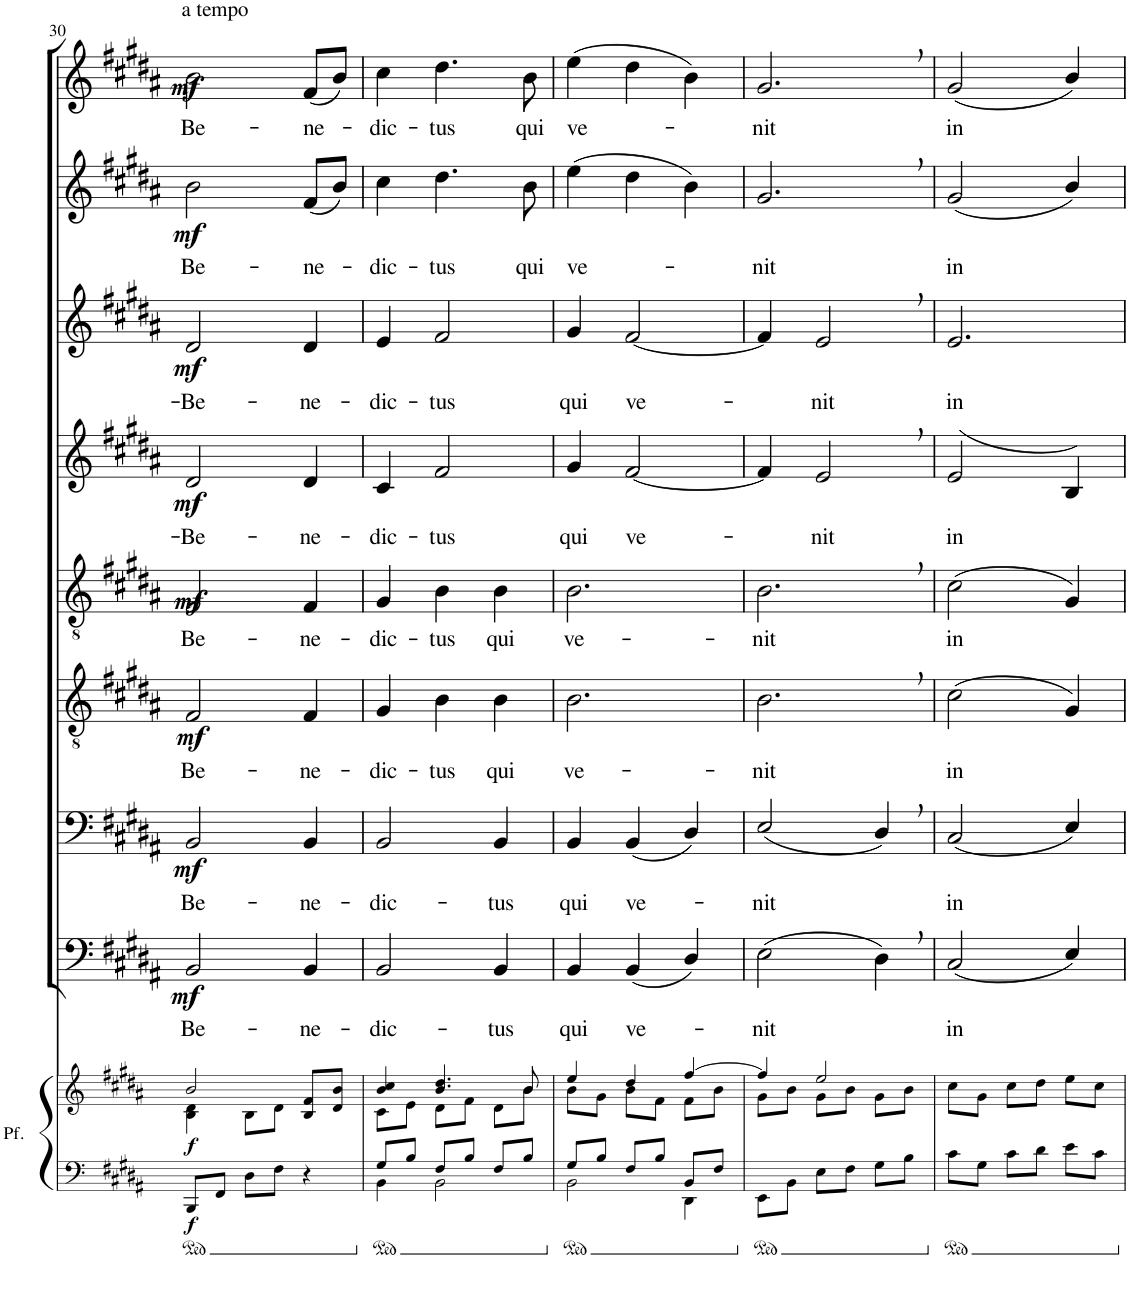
**kern	**kern	**dynam	**kern	**text	**dynam	**kern	**text	**dynam	**kern	**text	**dynam	**kern	**text	**dynam	**kern	**text	**dynam	**kern	**text	**dynam	**kern	**text	**dynam	**kern	**text	**dynam
*part9	*part9	*part9	*part8	*part8	*part8	*part7	*part7	*part7	*part6	*part6	*part6	*part5	*part5	*part5	*part4	*part4	*part4	*part3	*part3	*part3	*part2	*part2	*part2	*part1	*part1	*part1
*staff10	*staff9	*staff9/10	*staff8	*staff8	*staff8	*staff7	*staff7	*staff7	*staff6	*staff6	*staff6	*staff5	*staff5	*staff5	*staff4	*staff4	*staff4	*staff3	*staff3	*staff3	*staff2	*staff2	*staff2	*staff1	*staff1	*staff1
*I"Piano	*	*	*I"Bassi II	*	*	*I"Bassi I	*	*	*I"Tenori II	*	*	*I"Tenori I	*	*	*I"Contralti II	*	*	*I"Contralti I	*	*	*I"Soprani II	*	*	*I"Soprani I	*	*
!!LO:PB:g=z
*clefF4	*clefG2	*	*clefF4	*	*	*clefF4	*	*	*clefGv2	*	*	*clefGv2	*	*	*clefG2	*	*	*clefG2	*	*	*clefG2	*	*	*clefG2	*	*
*k[f#c#g#d#a#]	*k[f#c#g#d#a#]	*	*k[f#c#g#d#a#]	*	*	*k[f#c#g#d#a#]	*	*	*k[f#c#g#d#a#]	*	*	*k[f#c#g#d#a#]	*	*	*k[f#c#g#d#a#]	*	*	*k[f#c#g#d#a#]	*	*	*k[f#c#g#d#a#]	*	*	*k[f#c#g#d#a#]	*	*
*B:	*B:	*	*B:	*	*	*B:	*	*	*B:	*	*	*B:	*	*	*B:	*	*	*B:	*	*	*B:	*	*	*B:	*	*
*M3/4	*M3/4	*	*M3/4	*	*	*M3/4	*	*	*M3/4	*	*	*M3/4	*	*	*M3/4	*	*	*M3/4	*	*	*M3/4	*	*	*M3/4	*	*
=30	=30	=30	=30	=30	=30	=30	=30	=30	=30	=30	=30	=30	=30	=30	=30	=30	=30	=30	=30	=30	=30	=30	=30	=30	=30	=30
*	*^	*	*	*	*	*	*	*	*	*	*	*	*	*	*	*	*	*	*	*	*	*	*	*	*	*
!	!	!	!	!	!	!	!	!	!	!	!	!	!	!	!	!	!	!	!	!	!	!	!	!	!LO:TX:a:t=a tempo	!	!
!	!	!	!LO:DY:b=2	!	!LO:LY:b	!	!	!LO:LY:b	!	!	!LO:LY:b	!	!	!LO:LY:b	!	!	!LO:LY:b	!	!	!LO:LY:b	!	!	!LO:LY:b	!	!	!LO:LY:b	!
!	!	!	!LO:DY:n=1:b	!	!	!LO:DY:b	!	!	!LO:DY:b	!	!	!LO:DY:b	!	!	!LO:DY:b	!	!	!LO:DY:b	!	!	!LO:DY:b	!	!	!LO:DY:b	!	!	!LO:DY:b
8BBB/L	2b/	4B\ 4d#\	f f	2BB/	Be-	mf	2BB/	Be-	mf	2F#/	Be-	mf	2F#/	Be-	mf	2d#/	Be-	mf	2d#/	-Be-	mf	2b\	Be-	mf	2b\	Be-	mf
8FF#/J	.	.	.	.	.	.	.	.	.	.	.	.	.	.	.	.	.	.	.	.	.	.	.	.	.	.	.
8D#\L	.	8B\L	.	.	.	.	.	.	.	.	.	.	.	.	.	.	.	.	.	.	.	.	.	.	.	.	.
8F#\J	.	8d#\J	.	.	.	.	.	.	.	.	.	.	.	.	.	.	.	.	.	.	.	.	.	.	.	.	.
!	!	!	!	!	!LO:LY:b	!	!	!LO:LY:b	!	!	!LO:LY:b	!	!	!LO:LY:b	!	!	!LO:LY:b	!	!	!LO:LY:b	!	!	!LO:LY:b	!	!	!LO:LY:b	!
4r	8B/ 8f#/L	4ryy	.	4BB/	-ne-	.	4BB/	-ne-	.	4F#/	-ne-	.	4F#/	-ne-	.	4d#/	-ne-	.	4d#/	-ne-	.	(8f#/L	-ne-	.	(8f#/L	-ne-	.
.	8d#/ 8b/J	.	.	.	.	.	.	.	.	.	.	.	.	.	.	.	.	.	.	.	.	8b/J)	.	.	8b/J)	.	.
=31	=31	=31	=31	=31	=31	=31	=31	=31	=31	=31	=31	=31	=31	=31	=31	=31	=31	=31	=31	=31	=31	=31	=31	=31	=31	=31	=31
*^	*	*	*	*	*	*	*	*	*	*	*	*	*	*	*	*	*	*	*	*	*	*	*	*	*	*	*
!	!	!	!	!	!	!LO:LY:b	!	!	!LO:LY:b	!	!	!LO:LY:b	!	!	!LO:LY:b	!	!	!LO:LY:b	!	!	!LO:LY:b	!	!	!LO:LY:b	!	!	!LO:LY:b	!
8G#/L	4BB\	4b/ 4cc#/	8c#\L	.	2BB/	-dic-	.	2BB/	-dic-	.	4G#/	-dic-	.	4G#/	-dic-	.	4c#/	-dic-	.	4e/	-dic-	.	4cc#\	-dic-	.	4cc#\	-dic-	.
8B/J	.	.	8e\J	.	.	.	.	.	.	.	.	.	.	.	.	.	.	.	.	.	.	.	.	.	.	.	.	.
!	!	!	!	!	!	!	!	!	!	!	!	!LO:LY:b	!	!	!LO:LY:b	!	!	!LO:LY:b	!	!	!LO:LY:b	!	!	!LO:LY:b	!	!	!LO:LY:b	!
8F#/L	2BB\	4.b/ 4.dd#/	8d#\L	.	.	.	.	.	.	.	4B\	-tus	.	4B\	-tus	.	2f#/	-tus	.	2f#/	-tus	.	4.dd#\	-tus	.	4.dd#\	-tus	.
8B/J	.	.	8f#\J	.	.	.	.	.	.	.	.	.	.	.	.	.	.	.	.	.	.	.	.	.	.	.	.	.
!	!	!	!	!	!	!LO:LY:b	!	!	!LO:LY:b	!	!	!LO:LY:b	!	!	!LO:LY:b	!	!	!	!	!	!	!	!	!	!	!	!	!
8F#/L	.	.	8d#\L	.	4BB/	-tus	.	4BB/	-tus	.	4B\	qui	.	4B\	qui	.	.	.	.	.	.	.	.	.	.	.	.	.
!	!	!	!	!	!	!	!	!	!	!	!	!	!	!	!	!	!	!	!	!	!	!	!	!LO:LY:b	!	!	!LO:LY:b	!
8B/J	.	8b/	8b\J	.	.	.	.	.	.	.	.	.	.	.	.	.	.	.	.	.	.	.	8b\	qui	.	8b\	qui	.
=32	=32	=32	=32	=32	=32	=32	=32	=32	=32	=32	=32	=32	=32	=32	=32	=32	=32	=32	=32	=32	=32	=32	=32	=32	=32	=32	=32	=32
!	!	!	!	!	!	!LO:LY:b	!	!	!LO:LY:b	!	!	!LO:LY:b	!	!	!LO:LY:b	!	!	!LO:LY:b	!	!	!LO:LY:b	!	!	!LO:LY:b	!	!	!LO:LY:b	!
8G#/L	2BB\	4ee/	8b\L	.	4BB/	qui	.	4BB/	qui	.	2.B\	ve-	.	2.B\	ve-	.	4g#/	qui	.	4g#/	qui	.	(4ee\	ve-	.	(4ee\	ve-	.
8B/J	.	.	8g#\J	.	.	.	.	.	.	.	.	.	.	.	.	.	.	.	.	.	.	.	.	.	.	.	.	.
!	!	!	!	!	!	!LO:LY:b	!	!	!LO:LY:b	!	!	!	!	!	!	!	!	!LO:LY:b	!	!	!LO:LY:b	!	!	!	!	!	!	!
8F#/L	.	4dd#/	8b\L	.	(4BB/	ve-	.	(4BB/	ve-	.	.	.	.	.	.	.	[2f#/	ve-	.	[2f#/	ve-	.	4dd#\	.	.	4dd#\	.	.
8B/J	.	.	8f#\J	.	.	.	.	.	.	.	.	.	.	.	.	.	.	.	.	.	.	.	.	.	.	.	.	.
8BB/L	4DD#\	[4ff#/	8f#\L	.	4D#/)	.	.	4D#/)	.	.	.	.	.	.	.	.	.	.	.	.	.	.	4b\)	.	.	4b\)	.	.
8F#/J	.	.	8b\J	.	.	.	.	.	.	.	.	.	.	.	.	.	.	.	.	.	.	.	.	.	.	.	.	.
*v	*v	*	*	*	*	*	*	*	*	*	*	*	*	*	*	*	*	*	*	*	*	*	*	*	*	*	*	*
=33	=33	=33	=33	=33	=33	=33	=33	=33	=33	=33	=33	=33	=33	=33	=33	=33	=33	=33	=33	=33	=33	=33	=33	=33	=33	=33	=33
!	!	!	!	!	!LO:LY:b	!	!	!LO:LY:b	!	!	!LO:LY:b	!	!	!LO:LY:b	!	!	!	!	!	!	!	!	!LO:LY:b	!	!	!LO:LY:b	!
8EE\L	4ff#/]	8g#\L	.	(2E\	-nit	.	(2E/	-nit	.	2.B,\	-nit	.	2.B,\	-nit	.	4f#/]	.	.	4f#/]	.	.	2.g#,/	-nit	.	2.g#,/	-nit	.
8BB\J	.	8b\J	.	.	.	.	.	.	.	.	.	.	.	.	.	.	.	.	.	.	.	.	.	.	.	.	.
!	!	!	!	!	!	!	!	!	!	!	!	!	!	!	!	!	!LO:LY:b	!	!	!LO:LY:b	!	!	!	!	!	!	!
8E\L	2ee/	8g#\L	.	.	.	.	.	.	.	.	.	.	.	.	.	2e,/	-nit	.	2e,/	nit	.	.	.	.	.	.	.
8F#\J	.	8b\J	.	.	.	.	.	.	.	.	.	.	.	.	.	.	.	.	.	.	.	.	.	.	.	.	.
8G#\L	.	8g#\L	.	4D#,\)	.	.	4D#,/)	.	.	.	.	.	.	.	.	.	.	.	.	.	.	.	.	.	.	.	.
8B\J	.	8b\J	.	.	.	.	.	.	.	.	.	.	.	.	.	.	.	.	.	.	.	.	.	.	.	.	.
=34	=34	=34	=34	=34	=34	=34	=34	=34	=34	=34	=34	=34	=34	=34	=34	=34	=34	=34	=34	=34	=34	=34	=34	=34	=34	=34	=34
!	!	!	!	!	!LO:LY:b	!	!	!LO:LY:b	!	!	!LO:LY:b	!	!	!LO:LY:b	!	!	!LO:LY:b	!	!	!LO:LY:b	!	!	!LO:LY:b	!	!	!LO:LY:b	!
*	*v	*v	*	*	*	*	*	*	*	*	*	*	*	*	*	*	*	*	*	*	*	*	*	*	*	*	*
8c#\L	8cc#\L	.	(2C#/	in	.	(2C#/	in	.	(2c#\	in	.	(2c#\	in	.	(2e/	in	.	2.e/	in	.	(2g#/	in	.	(2g#/	in	.
8G#\J	8g#\J	.	.	.	.	.	.	.	.	.	.	.	.	.	.	.	.	.	.	.	.	.	.	.	.	.
8c#\L	8cc#\L	.	.	.	.	.	.	.	.	.	.	.	.	.	.	.	.	.	.	.	.	.	.	.	.	.
8d#\J	8dd#\J	.	.	.	.	.	.	.	.	.	.	.	.	.	.	.	.	.	.	.	.	.	.	.	.	.
8e\L	8ee\L	.	4E/)	.	.	4E/)	.	.	4G#/)	.	.	4G#/)	.	.	4B/)	.	.	.	.	.	4b/)	.	.	4b/)	.	.
8c#\J	8cc#\J	.	.	.	.	.	.	.	.	.	.	.	.	.	.	.	.	.	.	.	.	.	.	.	.	.
=	=	=	=	=	=	=	=	=	=	=	=	=	=	=	=	=	=	=	=	=	=	=	=	=	=	=
*-	*-	*-	*-	*-	*-	*-	*-	*-	*-	*-	*-	*-	*-	*-	*-	*-	*-	*-	*-	*-	*-	*-	*-	*-	*-	*-
